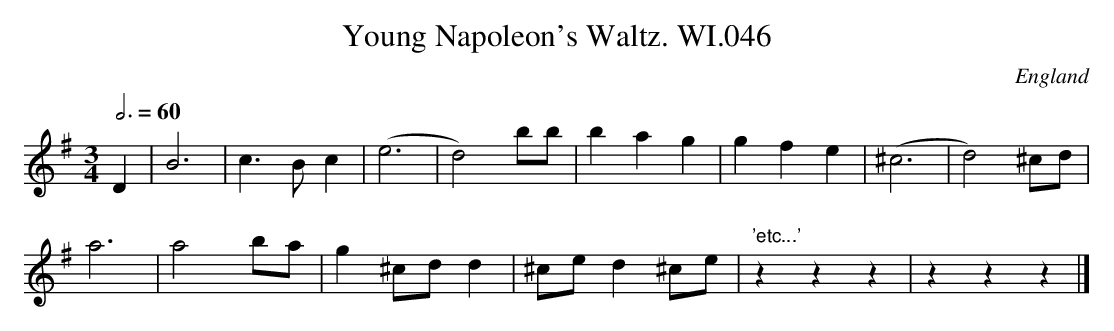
X:1
T:Young Napoleon's Waltz. WI.046
M:3/4
L:1/4
Q:3/4=60
O:England
K:G major
D|B3|c>Bc|(e3|d2) b/b/|bag|gfe|(^c3|d2) ^c/d/|!
a3|a2 b/a/|g^c/d/d|^c/e/d ^c/e/|" 'etc...'"zzz|zzz|]
